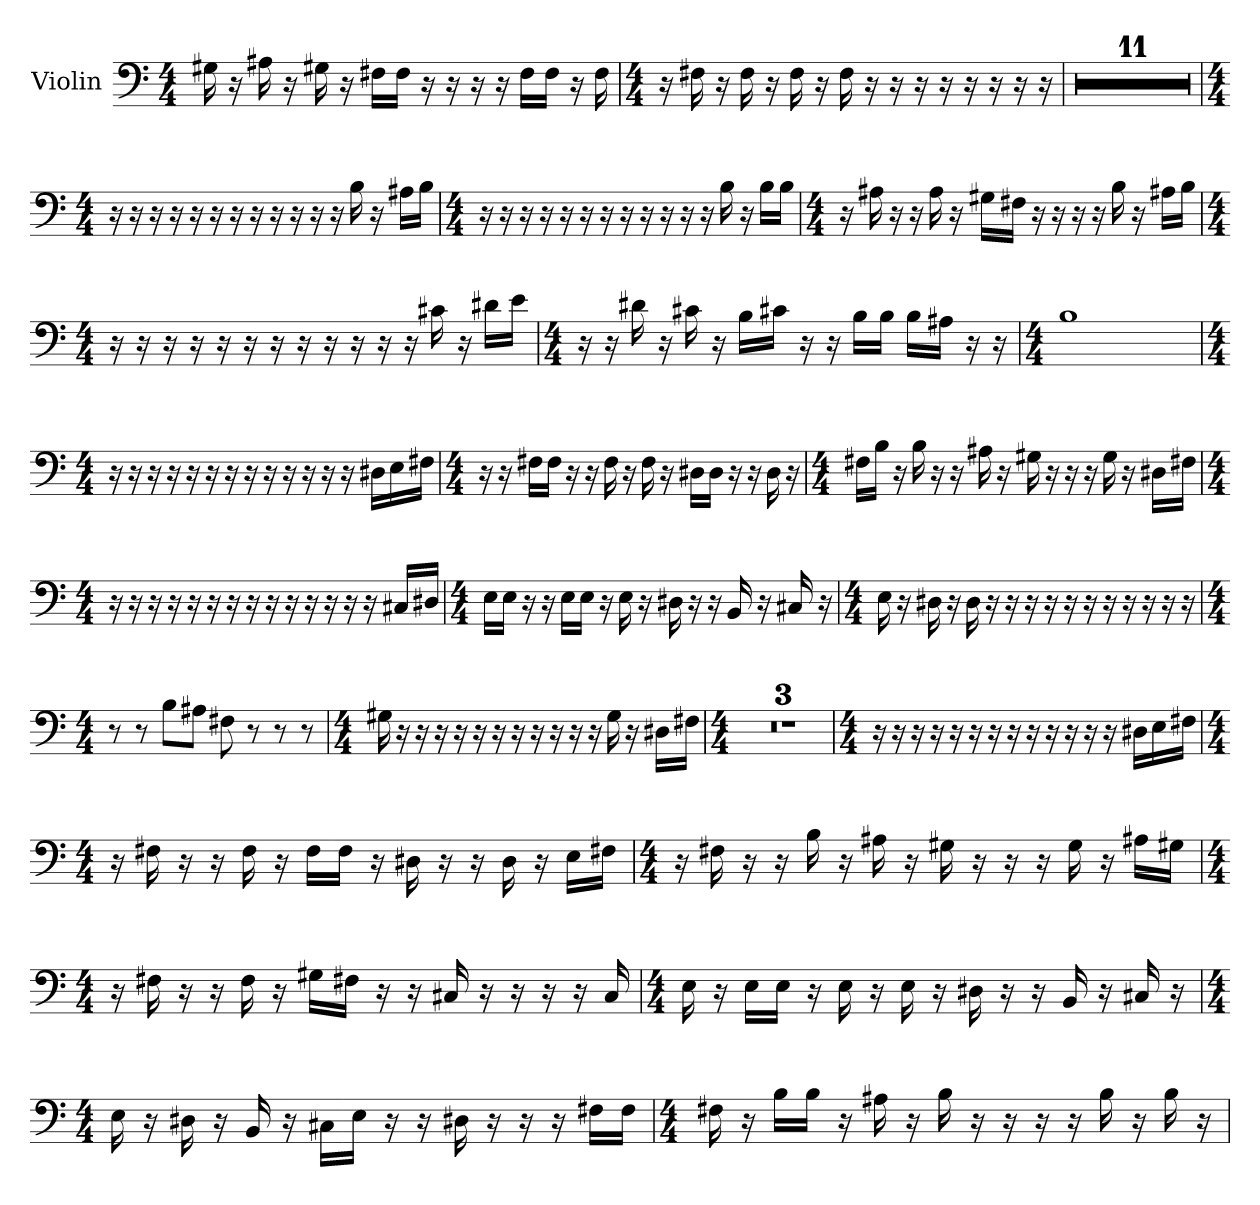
**kern
*part1
*staff1
*I"Violin
*I'Vln
*M4/4
=
16G#X
16r
16A#X
16r
16G#X
16r
16F#XLL
16F#JJ
16r
16r
16r
16r
16F#LL
16F#JJ
16r
16F#
=
*M4/4
16r
16F#X
16r
16F#
16r
16F#
16r
16F#
16r
16r
16r
16r
16r
16r
16r
16r
=
1r
=
1r
=
*M4/4
1r
=
*M4/4
1r
=
*M4/4
1r
=
*M4/4
1r
=
*M4/4
1r
=
*M4/4
1r
=
*M4/4
1r
=
*M4/4
1r
=
*M4/4
1r
=
*M4/4
16r
16r
16r
16r
16r
16r
16r
16r
16r
16r
16r
16r
16B
16r
16A#XLL
16BJJ
=
*M4/4
16r
16r
16r
16r
16r
16r
16r
16r
16r
16r
16r
16r
16B
16r
16BLL
16BJJ
=
*M4/4
16r
16A#X
16r
16r
16A#
16r
16G#XLL
16F#XJJ
16r
16r
16r
16r
16B
16r
16A#XLL
16BJJ
=
*M4/4
16r
16r
16r
16r
16r
16r
16r
16r
16r
16r
16r
16r
16c#X
16r
16d#XLL
16eJJ
=
*M4/4
16r
16r
16d#X
16r
16c#X
16r
16BLL
16c#XJJ
16r
16r
16BLL
16BJJ
16BLL
16A#XJJ
16r
16r
=
*M4/4
1B
=
*M4/4
16r
16r
16r
16r
16r
16r
16r
16r
16r
16r
16r
16r
16r
16D#XLL
16E
16F#XJJ
=
*M4/4
16r
16r
16F#XLL
16F#JJ
16r
16r
16F#
16r
16F#
16r
16D#XLL
16D#JJ
16r
16r
16D#
16r
=
*M4/4
16F#XLL
16BJJ
16r
16B
16r
16r
16A#X
16r
16G#X
16r
16r
16r
16G#
16r
16D#XLL
16F#XJJ
=
*M4/4
16r
16r
16r
16r
16r
16r
16r
16r
16r
16r
16r
16r
16r
16r
16C#XLL
16D#XJJ
=
*M4/4
16ELL
16EJJ
16r
16r
16ELL
16EJJ
16r
16E
16r
16D#X
16r
16r
16BB
16r
16C#X
16r
=
*M4/4
16E
16r
16D#X
16r
16D#
16r
16r
16r
16r
16r
16r
16r
16r
16r
16r
16r
=
*M4/4
8r
8r
8BL
8A#XJ
8F#X
8r
8r
8r
=
*M4/4
16G#X
16r
16r
16r
16r
16r
16r
16r
16r
16r
16r
16r
16G#
16r
16D#XLL
16F#XJJ
=
*M4/4
1r
=
1r
=
1r
=
*M4/4
16r
16r
16r
16r
16r
16r
16r
16r
16r
16r
16r
16r
16r
16D#XLL
16E
16F#XJJ
=
*M4/4
16r
16F#X
16r
16r
16F#
16r
16F#LL
16F#JJ
16r
16D#X
16r
16r
16D#
16r
16ELL
16F#XJJ
=
*M4/4
16r
16F#X
16r
16r
16B
16r
16A#X
16r
16G#X
16r
16r
16r
16G#
16r
16A#XLL
16G#XJJ
=
*M4/4
16r
16F#X
16r
16r
16F#
16r
16G#XLL
16F#XJJ
16r
16r
16C#X
16r
16r
16r
16r
16C#
=
*M4/4
16E
16r
16ELL
16EJJ
16r
16E
16r
16E
16r
16D#X
16r
16r
16BB
16r
16C#X
16r
=
*M4/4
16E
16r
16D#X
16r
16BB
16r
16C#XLL
16EJJ
16r
16r
16D#X
16r
16r
16r
16F#XLL
16F#JJ
=
*M4/4
16F#X
16r
16BLL
16BJJ
16r
16A#X
16r
16B
16r
16r
16r
16r
16B
16r
16B
16r
=
*-
